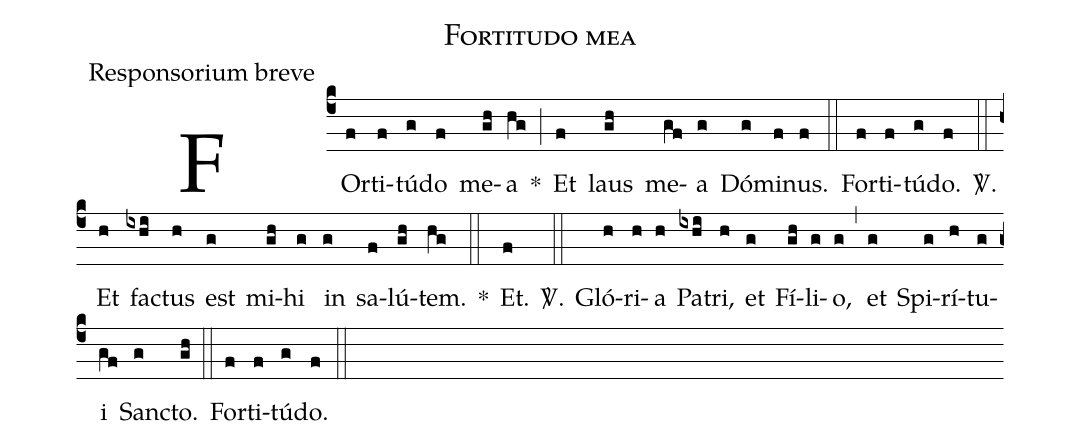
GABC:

name:Fortitudo mea;
office-part:Responsorium breve;
%%
(c4)
FOr(f)ti(f)tú(g)do(f) me(gh)a(hg) *(;)
Et(f) laus(gh) me(gf)a(g) Dó(g)mi(f)nus.(f) (::)
For(f)ti(f)tú(g)do.(f) <sp>V/</sp>.(::)
Et(h) fac(ixhi)tus(h) est(g) mi(gh)hi(g) in(g) sa(f)lú(gh)tem.(hg) *(::)
Et.(f) <sp>V/</sp>.(::)
Gló(h)ri(h)a(h) Pa(ixhi)tri,(h) et(g) Fí(gh)li(g)o,(g) (,)
et(g) Spi(g)rí(h)tu(g)i(gf) Sanc(g)to.(gh) (::)
For(f)ti(f)tú(g)do.(f) (::)
